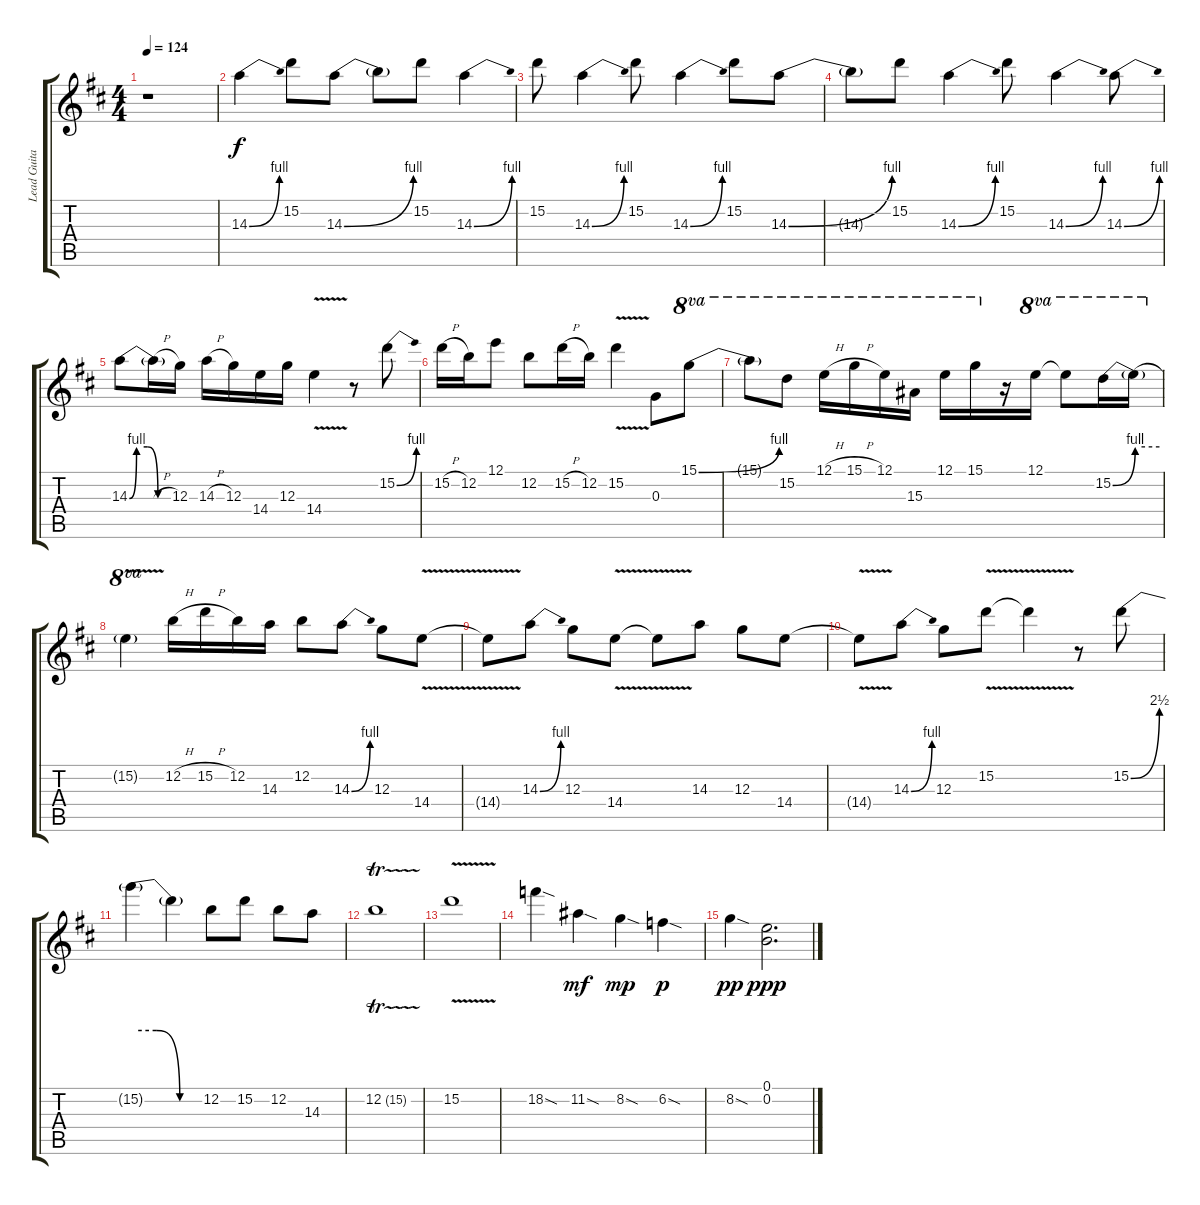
\track ("Lead Guitar - Nick Perri" "Lead Guita") {instrument distortionguitar}
\staff {score tabs}
\tuning (E4 B3 G3 D3 A2 E2) {hide}
\ts (4 4)
\tempo 124
\clef g2
\ks d
r.1{dy f} |
14.3{be (bend 0 0 60 4)}.4 15.2.8 14.3{be (bend 0 0 60 4)}.8 14.3{t}.8 15.2.8 14.3{be (bend 0 0 60 4)}.4 |
15.2.8 14.3{be (bend 0 0 60 4)}.4 15.2.8 14.3{be (bend 0 0 60 4)}.4 15.2.8 14.3{be (bend 0 0 60 4)}.8 |
14.3{t}.8 15.2.8 14.3{be (bend 0 0 60 4)}.4 15.2.8 14.3{be (bend 0 0 60 4)}.4 14.3{be (bend 0 0 60 4)}.8 |
14.3{be (custom 0 0 10 4 25 4 40 0 60 0)}.8 14.3{h t}.16 12.3.16 14.3{h}.16 12.3.16 14.4.16 12.3.16 14.4{v}.4 r.8 15.2{be (bend 0 0 60 4)}.8 |
15.2{h}.16 12.2.16 12.1.8 12.2.8 15.2{h}.16 12.2.16 15.2{v}.4 0.3.8 15.1{be (bend 0 0 60 4)}.8{ot 8va} |
15.1{t}.8{ot 8va} 15.2.8{ot 8va} 12.1{h}.16{ot 8va} 15.1{h}.16{ot 8va} 12.1.16{ot 8va} 15.3.16{ot 8va} 12.1.16{ot 8va} 15.1.16{ot 8va} r.16 12.1.16{ot 8va} 12.1{t}.8{ot 8va} 15.2{be (bend 0 0 60 4)}.16{ot 8va} 15.2{be (hold 0 4 60 4) t}.16{ot 8va} |
15.2{v t}.4{ot 8va} 12.2{h}.16 15.2{h}.16 12.2.16 14.3.16 12.2.8 14.3{be (bend 0 0 60 4)}.8 12.3.8 14.4{v}.8 |
14.4{v t}.8 14.3{be (bend 0 0 60 4)}.8 12.3.8 14.4{v}.8 14.4{v t}.8 14.3.8 12.3.8 14.4.8 |
14.4{v t}.8 14.3{be (bend 0 0 60 4)}.8 12.3.8 15.2{v}.8 15.2{v t}.4 r.8 15.2{be (bend 0 0 60 10)}.8 |
15.2{be (custom 0 10 20 10 40 0 60 0) t}.4 15.2{t}.4 12.2.8 15.2.8 12.2.8 14.3.8 |
12.2{tr (15 32)}.1 |
15.2{v}.1 |
18.2{sod}.4 11.2{sod}.4{dy mf} 8.2{sod}.4{dy mp} 6.2{sod}.4{dy p} |
8.2{sod}.4{dy pp} (0.1 0.2).2{d dy ppp}
